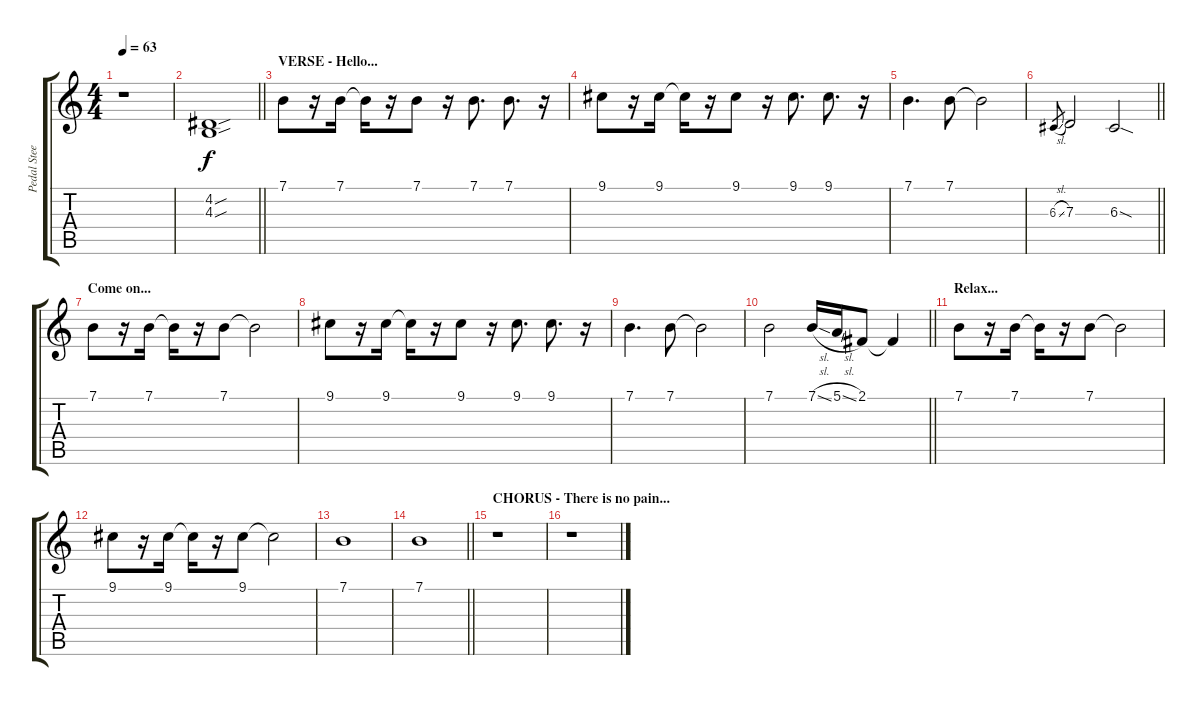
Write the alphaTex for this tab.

\track ("Pedal Steel / Solo double" "Pedal Stee") {instrument pad5bowed}
\staff {score tabs}
\tuning (E4 B3 G3 D3 A2 E2) {hide}
\ts (4 4)
\tempo 63
\clef g2
\ks c
r.1{dy f instrument pad5bowed} |
\barLineRight lightlight
(4.2{sou} 4.3{sou}).1 |
\section ("" "VERSE - Hello...")
7.1.8 r.16 7.1.16 7.1{t}.16 r.16 7.1.8 r.16 7.1.8{d} 7.1.8{d} r.16 |
9.1.8 r.16 9.1.16 9.1{t}.16 r.16 9.1.8 r.16 9.1.8{d} 9.1.8{d} r.16 |
7.1.4{d} 7.1.8 7.1{t}.2 |
\barLineRight lightlight
6.3{sl}.8{gr} 7.3.2 6.3{sod}.2 |
\section ("" "Come on...")
7.1.8 r.16 7.1.16 7.1{t}.16 r.16 7.1.8 7.1{t}.2 |
9.1.8 r.16 9.1.16 9.1{t}.16 r.16 9.1.8 r.16 9.1.8{d} 9.1.8{d} r.16 |
7.1.4{d} 7.1.8 7.1{t}.2 |
\barLineRight lightlight
7.1.2 7.1{sl}.16 5.1{sl}.16 2.1.8 2.1{t}.4 |
\section ("" "Relax...")
7.1.8 r.16 7.1.16 7.1{t}.16 r.16 7.1.8 7.1{t}.2 |
9.1.8 r.16 9.1.16 9.1{t}.16 r.16 9.1.8 9.1{t}.2 |
7.1.1 |
\barLineRight lightlight
7.1.1 |
\section ("" "CHORUS - There is no pain...")
r.1 |
r.1
